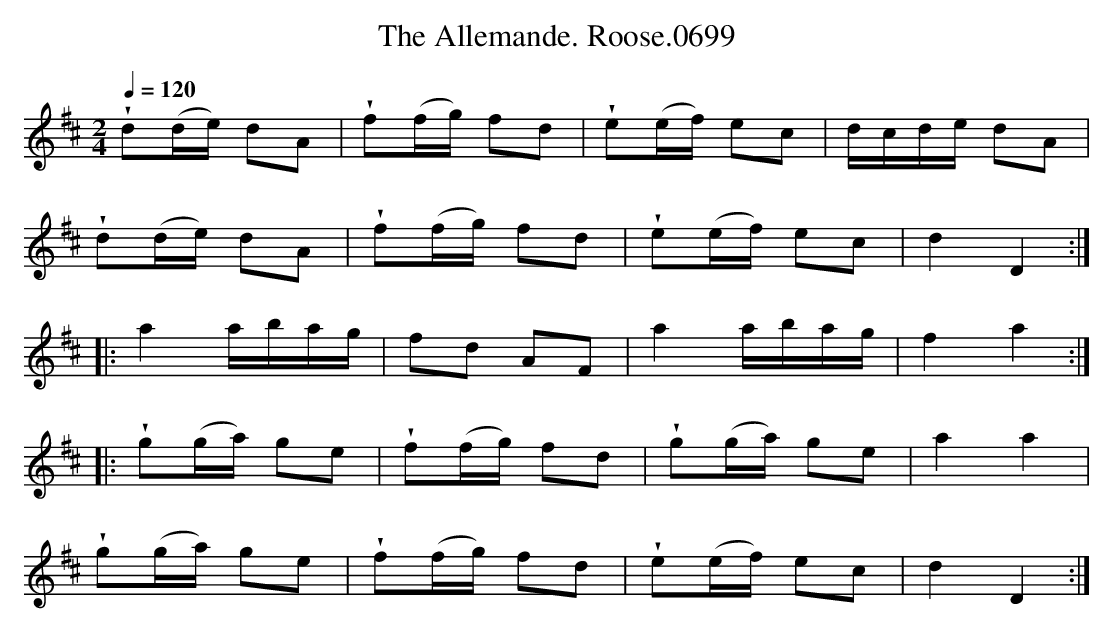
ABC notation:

X:1
T:Allemande. Roose.0699, The
L:1/8
M:2/4
Q:1/4=120
K:D
!wedge!d(d/e/) dA|!wedge!f(f/g/) fd|!wedge!e(e/f/) ec|d/c/d/e/ dA|
!wedge!d(d/e/) dA|!wedge!f(f/g/) fd|!wedge!e(e/f/) ec|d2 D2:|
|:a2 a/b/a/g/|fd AF|a2 a/b/a/g/|f2 a2:|
|:!wedge!g(g/a/) ge|!wedge!f(f/g/) fd|!wedge!g(g/a/) ge|a2 a2|
!wedge!g(g/a/) ge|!wedge!f(f/g/) fd|!wedge!e(e/f/) ec|d2 D2:|
